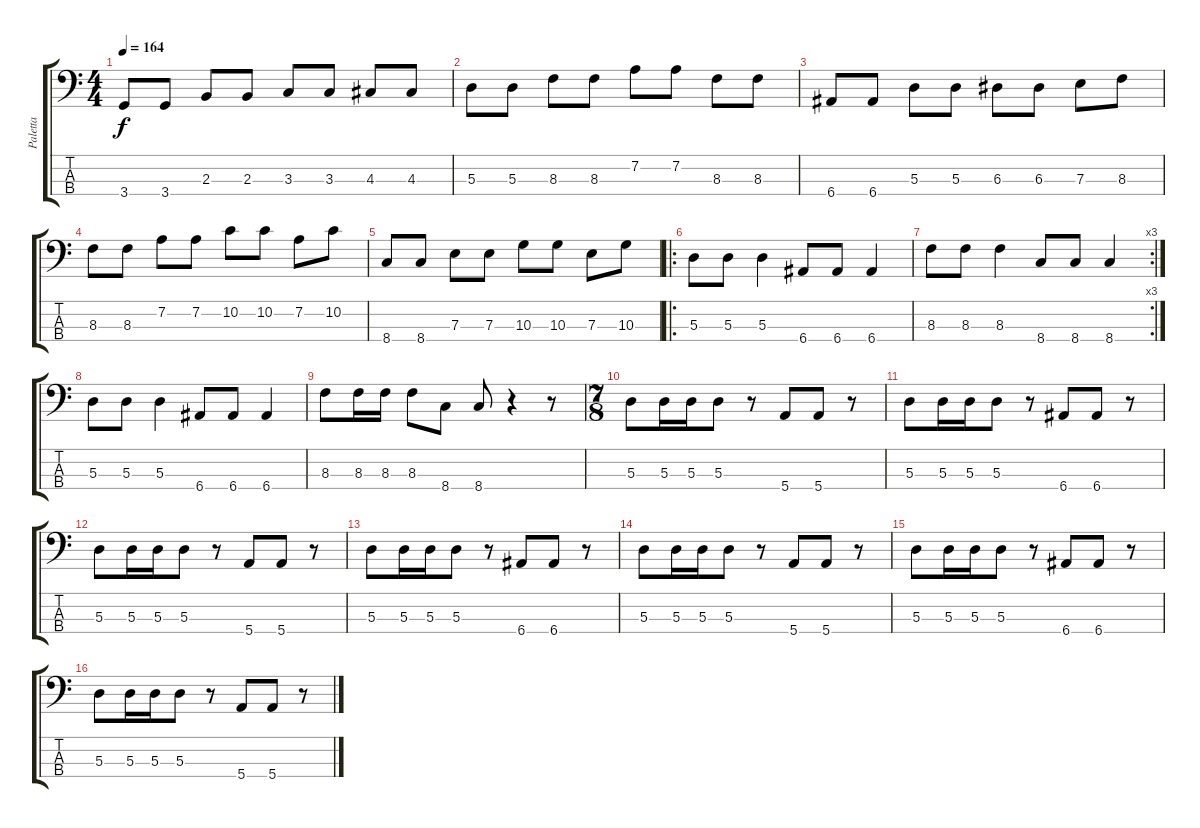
\track ("Paletta" "Paletta") {instrument electricbassfinger}
\staff {score tabs}
\tuning (G2 D2 A1 E1) {hide}
\ts (4 4)
\tempo 164
\clef f4
\ks c
3.4.8{dy f} 3.4.8 2.3.8 2.3.8 3.3.8 3.3.8 4.3.8 4.3.8 |
5.3.8 5.3.8 8.3.8 8.3.8 7.2.8 7.2.8 8.3.8 8.3.8 |
6.4.8 6.4.8 5.3.8 5.3.8 6.3.8 6.3.8 7.3.8 8.3.8 |
8.3.8 8.3.8 7.2.8 7.2.8 10.2.8 10.2.8 7.2.8 10.2.8 |
8.4.8 8.4.8 7.3.8 7.3.8 10.3.8 10.3.8 7.3.8 10.3.8 |
\ro
5.3.8 5.3.8 5.3.4 6.4.8 6.4.8 6.4.4 |
\rc 3
8.3.8 8.3.8 8.3.4 8.4.8 8.4.8 8.4.4 |
5.3.8 5.3.8 5.3.4 6.4.8 6.4.8 6.4.4 |
8.3.8 8.3.16 8.3.16 8.3.8 8.4.8 8.4.8 r.4 r.8 |
\ts (7 8)
5.3.8 5.3.16 5.3.16 5.3.8 r.8 5.4.8 5.4.8 r.8 |
5.3.8 5.3.16 5.3.16 5.3.8 r.8 6.4.8 6.4.8 r.8 |
5.3.8 5.3.16 5.3.16 5.3.8 r.8 5.4.8 5.4.8 r.8 |
5.3.8 5.3.16 5.3.16 5.3.8 r.8 6.4.8 6.4.8 r.8 |
5.3.8 5.3.16 5.3.16 5.3.8 r.8 5.4.8 5.4.8 r.8 |
5.3.8 5.3.16 5.3.16 5.3.8 r.8 6.4.8 6.4.8 r.8 |
5.3.8 5.3.16 5.3.16 5.3.8 r.8 5.4.8 5.4.8 r.8
